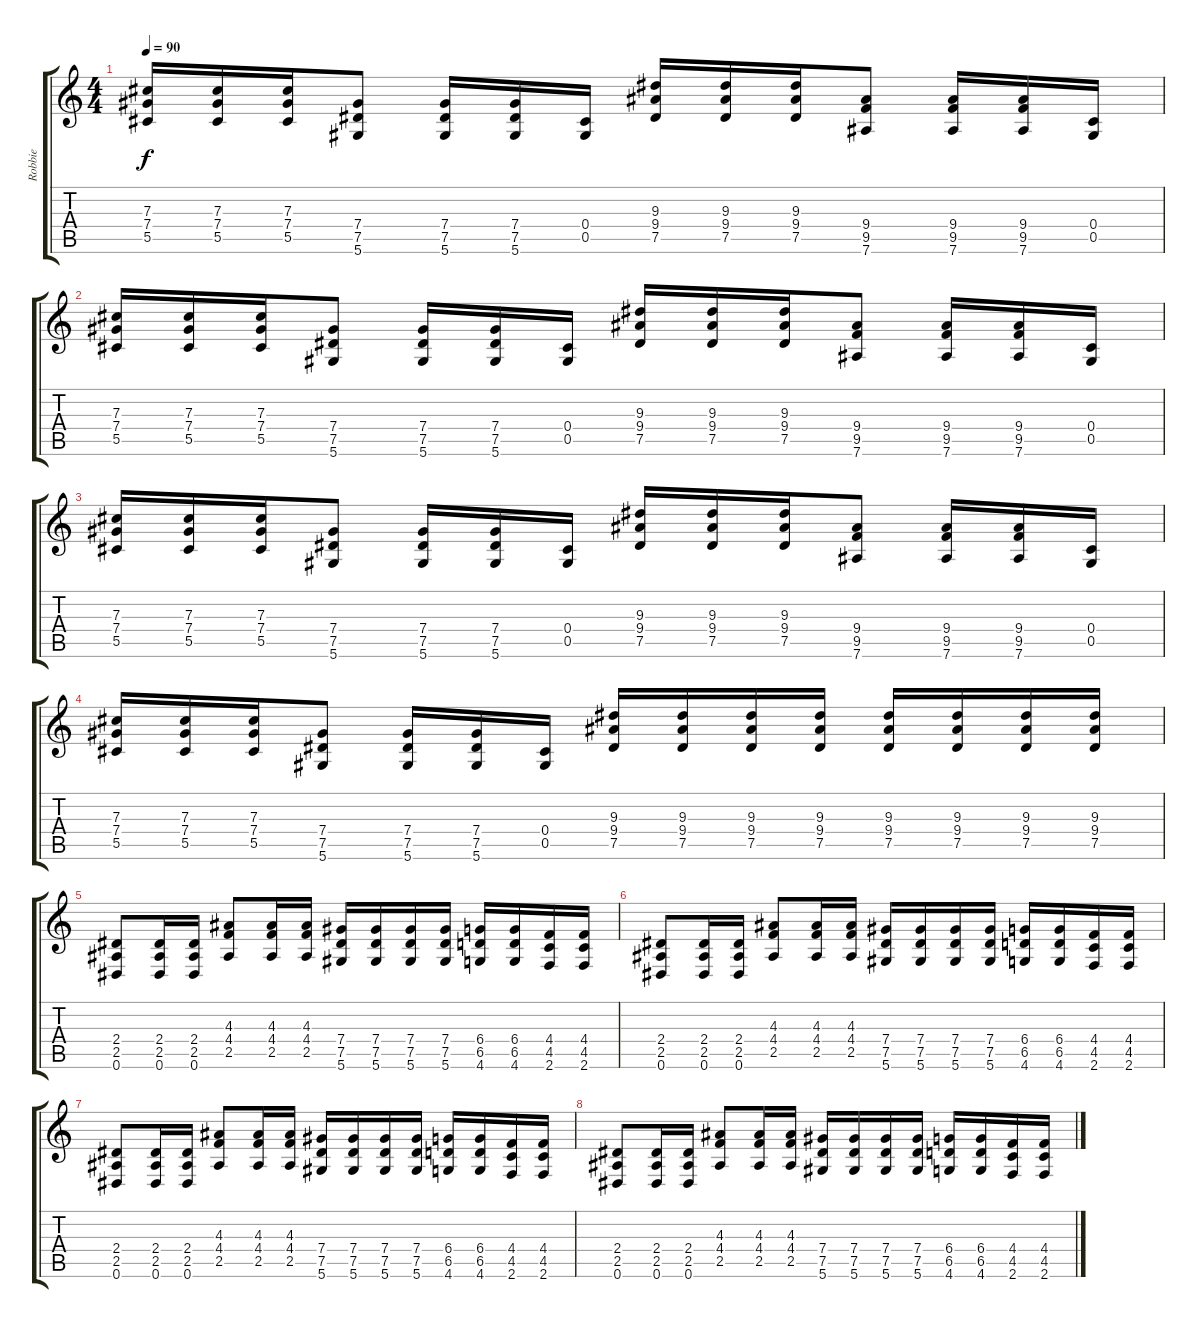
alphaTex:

\track ("Robbie" "Robbie") {instrument distortionguitar}
\staff {score tabs}
\tuning (Eb4 Bb3 Gb3 Db3 Ab2 Eb2) {hide}
\ts (4 4)
\tempo 90
\clef g2
\ks c
(7.3 7.4 5.5).16{dy f} (7.3 7.4 5.5).16 (7.3 7.4 5.5).16 (7.4 7.5 5.6).8 (7.4 7.5 5.6).16 (7.4 7.5 5.6).16 (0.4 0.5).16 (9.3 9.4 7.5).16 (9.3 9.4 7.5).16 (9.3 9.4 7.5).16 (9.4 9.5 7.6).8 (9.4 9.5 7.6).16 (9.4 9.5 7.6).16 (0.4 0.5).16 |
(7.3 7.4 5.5).16 (7.3 7.4 5.5).16 (7.3 7.4 5.5).16 (7.4 7.5 5.6).8 (7.4 7.5 5.6).16 (7.4 7.5 5.6).16 (0.4 0.5).16 (9.3 9.4 7.5).16 (9.3 9.4 7.5).16 (9.3 9.4 7.5).16 (9.4 9.5 7.6).8 (9.4 9.5 7.6).16 (9.4 9.5 7.6).16 (0.4 0.5).16 |
(7.3 7.4 5.5).16 (7.3 7.4 5.5).16 (7.3 7.4 5.5).16 (7.4 7.5 5.6).8 (7.4 7.5 5.6).16 (7.4 7.5 5.6).16 (0.4 0.5).16 (9.3 9.4 7.5).16 (9.3 9.4 7.5).16 (9.3 9.4 7.5).16 (9.4 9.5 7.6).8 (9.4 9.5 7.6).16 (9.4 9.5 7.6).16 (0.4 0.5).16 |
(7.3 7.4 5.5).16 (7.3 7.4 5.5).16 (7.3 7.4 5.5).16 (7.4 7.5 5.6).8 (7.4 7.5 5.6).16 (7.4 7.5 5.6).16 (0.4 0.5).16 (9.3 9.4 7.5).16 (9.3 9.4 7.5).16 (9.3 9.4 7.5).16 (9.3 9.4 7.5).16 (9.3 9.4 7.5).16 (9.3 9.4 7.5).16 (9.3 9.4 7.5).16 (9.3 9.4 7.5).16 |
(2.4 2.5 0.6).8 (2.4 2.5 0.6).16 (2.4 2.5 0.6).16 (4.3 4.4 2.5).8 (4.3 4.4 2.5).16 (4.3 4.4 2.5).16 (7.4 7.5 5.6).16 (7.4 7.5 5.6).16 (7.4 7.5 5.6).16 (7.4 7.5 5.6).16 (6.4 6.5 4.6).16 (6.4 6.5 4.6).16 (4.4 4.5 2.6).16 (4.4 4.5 2.6).16 |
(2.4 2.5 0.6).8 (2.4 2.5 0.6).16 (2.4 2.5 0.6).16 (4.3 4.4 2.5).8 (4.3 4.4 2.5).16 (4.3 4.4 2.5).16 (7.4 7.5 5.6).16 (7.4 7.5 5.6).16 (7.4 7.5 5.6).16 (7.4 7.5 5.6).16 (6.4 6.5 4.6).16 (6.4 6.5 4.6).16 (4.4 4.5 2.6).16 (4.4 4.5 2.6).16 |
(2.4 2.5 0.6).8 (2.4 2.5 0.6).16 (2.4 2.5 0.6).16 (4.3 4.4 2.5).8 (4.3 4.4 2.5).16 (4.3 4.4 2.5).16 (7.4 7.5 5.6).16 (7.4 7.5 5.6).16 (7.4 7.5 5.6).16 (7.4 7.5 5.6).16 (6.4 6.5 4.6).16 (6.4 6.5 4.6).16 (4.4 4.5 2.6).16 (4.4 4.5 2.6).16 |
(2.4 2.5 0.6).8 (2.4 2.5 0.6).16 (2.4 2.5 0.6).16 (4.3 4.4 2.5).8 (4.3 4.4 2.5).16 (4.3 4.4 2.5).16 (7.4 7.5 5.6).16 (7.4 7.5 5.6).16 (7.4 7.5 5.6).16 (7.4 7.5 5.6).16 (6.4 6.5 4.6).16 (6.4 6.5 4.6).16 (4.4 4.5 2.6).16 (4.4 4.5 2.6).16
